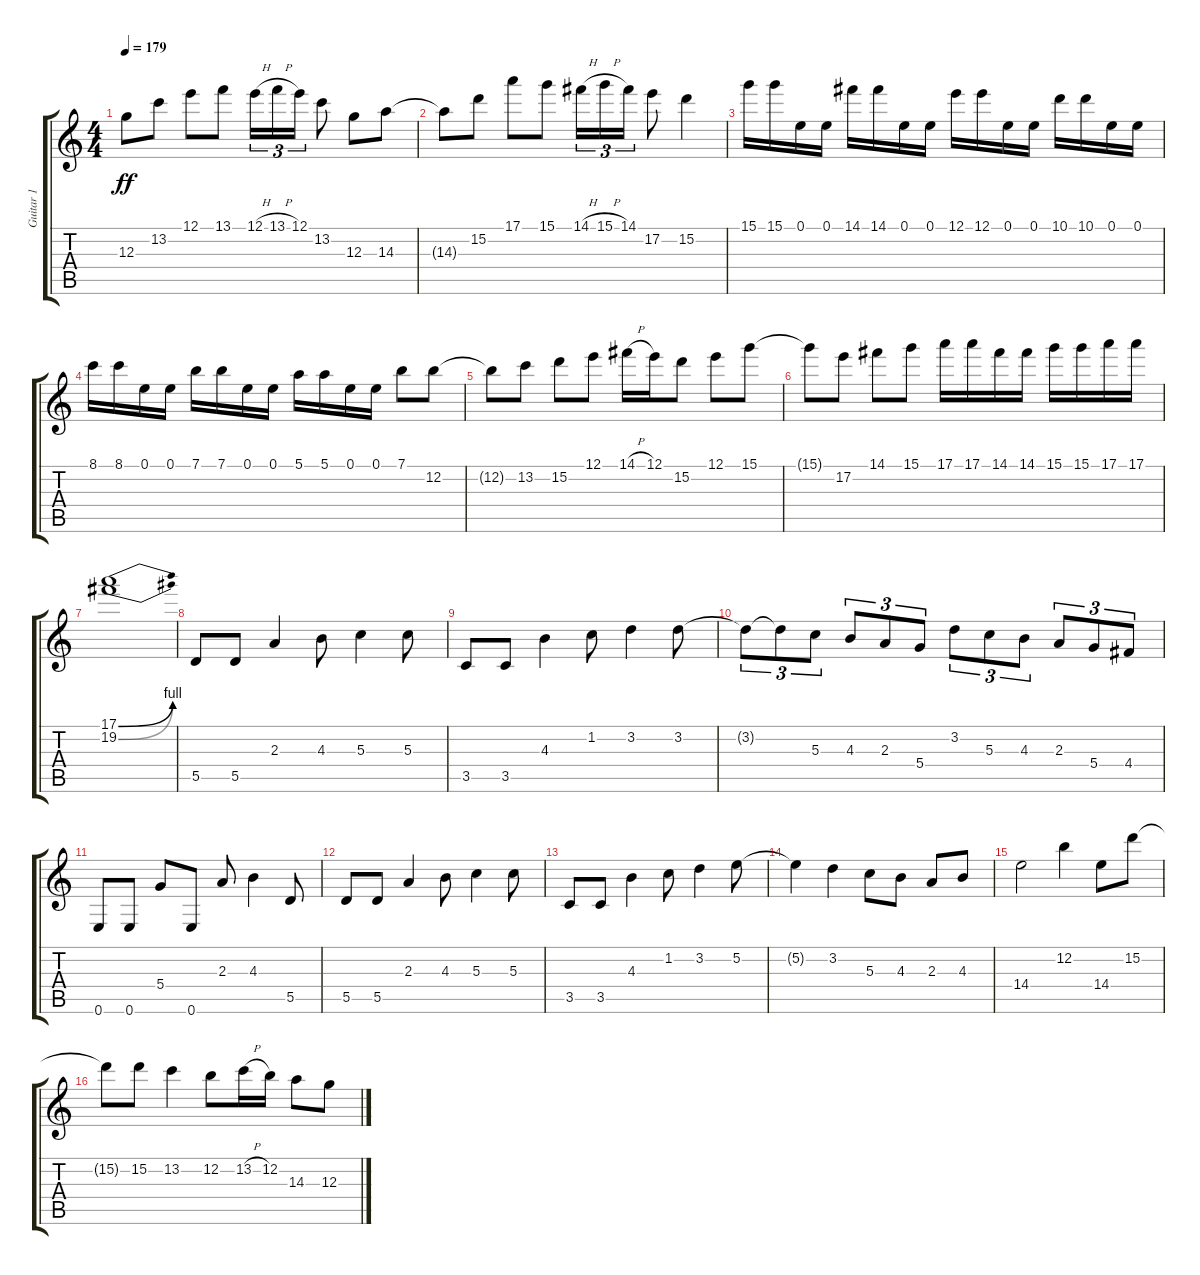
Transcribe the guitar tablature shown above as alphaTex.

\track ("Guitar 1" "Guitar 1") {instrument distortionguitar}
\staff {score tabs}
\tuning (E4 B3 G3 D3 A2 E2) {hide}
\ts (4 4)
\tempo 179
\clef g2
\ks c
12.3{t}.8{dy ff} 13.2.8 12.1.8 13.1.8 12.1{h}.16{tu (3 2)} 13.1{h}.16{tu (3 2)} 12.1.16{tu (3 2)} 13.2.8 12.3.8 14.3.8 |
14.3{t}.8 15.2.8 17.1.8 15.1.8 14.1{h}.16{tu (3 2)} 15.1{h}.16{tu (3 2)} 14.1.16{tu (3 2)} 17.2.8 15.2.4 |
15.1.16 15.1.16 0.1.16 0.1.16 14.1.16 14.1.16 0.1.16 0.1.16 12.1.16 12.1.16 0.1.16 0.1.16 10.1.16 10.1.16 0.1.16 0.1.16 |
8.1.16 8.1.16 0.1.16 0.1.16 7.1.16 7.1.16 0.1.16 0.1.16 5.1.16 5.1.16 0.1.16 0.1.16 7.1.8 12.2.8 |
12.2{t}.8 13.2.8 15.2.8 12.1.8 14.1{h}.16 12.1.16 15.2.8 12.1.8 15.1.8 |
15.1{t}.8 17.2.8 14.1.8 15.1.8 17.1.16 17.1.16 14.1.16 14.1.16 15.1.16 15.1.16 17.1.16 17.1.16 |
(17.1{be (bend 0 0 60 4)} 19.2{be (bend 0 0 60 4)}).1 |
5.5.8 5.5.8 2.3.4 4.3.8 5.3.4 5.3.8 |
3.5.8 3.5.8 4.3.4 1.2.8 3.2.4 3.2.8 |
3.2{t}.8{tu (3 2)} 3.2{t}.8{tu (3 2)} 5.3.8{tu (3 2)} 4.3.8{tu (3 2)} 2.3.8{tu (3 2)} 5.4.8{tu (3 2)} 3.2.8{tu (3 2)} 5.3.8{tu (3 2)} 4.3.8{tu (3 2)} 2.3.8{tu (3 2)} 5.4.8{tu (3 2)} 4.4.8{tu (3 2)} |
0.6.8 0.6.8 5.4.8 0.6.8 2.3.8 4.3.4 5.5.8 |
5.5.8 5.5.8 2.3.4 4.3.8 5.3.4 5.3.8 |
3.5.8 3.5.8 4.3.4 1.2.8 3.2.4 5.2.8 |
5.2{t}.4 3.2.4 5.3.8 4.3.8 2.3.8 4.3.8 |
14.4.2 12.2.4 14.4.8 15.2.8 |
15.2{t}.8 15.2.8 13.2.4 12.2.8 13.2{h}.16 12.2.16 14.3.8 12.3.8
